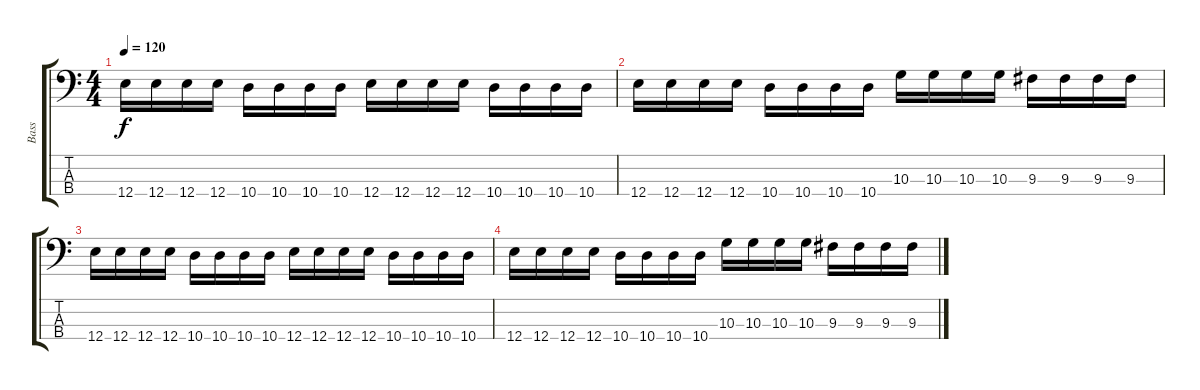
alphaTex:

\track ("Bass" "Bass") {instrument electricbassfinger}
\staff {score tabs}
\tuning (G2 D2 A1 E1) {hide}
\ts (4 4)
\tempo 120
\clef f4
\ks c
12.4.16{dy f} 12.4.16 12.4.16 12.4.16 10.4.16 10.4.16 10.4.16 10.4.16 12.4.16 12.4.16 12.4.16 12.4.16 10.4.16 10.4.16 10.4.16 10.4.16 |
12.4.16 12.4.16 12.4.16 12.4.16 10.4.16 10.4.16 10.4.16 10.4.16 10.3.16 10.3.16 10.3.16 10.3.16 9.3.16 9.3.16 9.3.16 9.3.16 |
12.4.16 12.4.16 12.4.16 12.4.16 10.4.16 10.4.16 10.4.16 10.4.16 12.4.16 12.4.16 12.4.16 12.4.16 10.4.16 10.4.16 10.4.16 10.4.16 |
12.4.16 12.4.16 12.4.16 12.4.16 10.4.16 10.4.16 10.4.16 10.4.16 10.3.16 10.3.16 10.3.16 10.3.16 9.3.16 9.3.16 9.3.16 9.3.16
